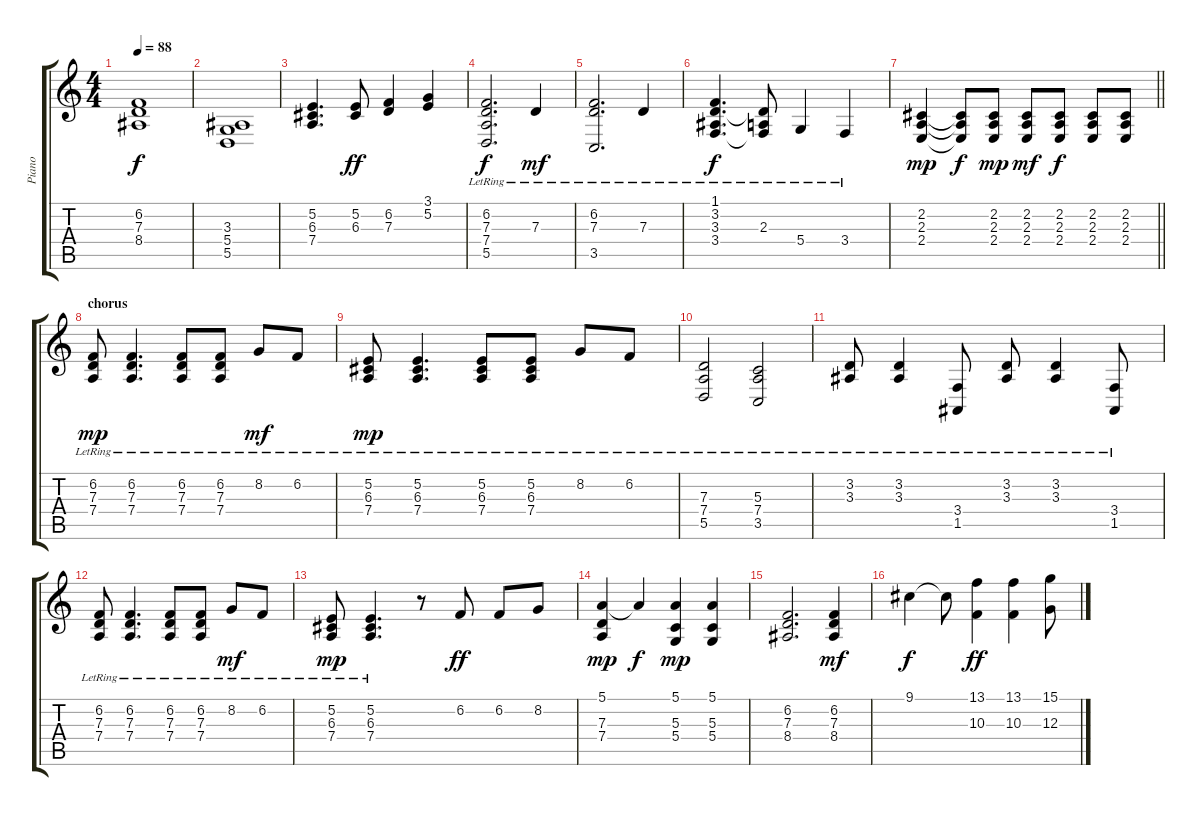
\track ("Piano" "Piano") {instrument acousticgrandpiano}
\staff {score tabs}
\tuning (E4 B3 G3 D3 A2 E2) {hide}
\ts (4 4)
\tempo 88
\clef g2
\ks c
(6.2 7.3 8.4).1{dy f} |
(3.3 5.4 5.5).1 |
(5.2 6.3 7.4).4{d} (5.2 6.3).8{dy ff} (6.2 7.3).4 (3.1 5.2).4 |
(6.2{lr} 7.3{lr} 7.4{lr} 5.5{lr}).2{d dy f} 7.3{lr}.4{dy mf} |
(6.2{lr} 7.3{lr} 3.5{lr}).2{d} 7.3{lr}.4 |
(1.1{lr} 3.2{lr} 3.3{lr} 3.4{lr}).4{d dy f} (3.2{t} 2.3{lr} 3.4{t}).8 5.4{lr}.4 3.4{lr}.4 |
\barLineRight lightlight
(2.2 2.3 2.4).4{dy mp} (2.2{t} 2.3{t} 2.4{t}).8{dy f} (2.2 2.3 2.4).8{dy mp} (2.2 2.3 2.4).8{dy mf} (2.2 2.3 2.4).8{dy f} (2.2 2.3 2.4).8 (2.2 2.3 2.4).8 |
\section ("" "chorus")
(6.2{lr} 7.3{lr} 7.4{lr}).8{dy mp} (6.2{lr} 7.3{lr} 7.4{lr}).4{d} (6.2{lr} 7.3{lr} 7.4{lr}).8 (6.2{lr} 7.3{lr} 7.4{lr}).8 8.2{lr}.8{dy mf} 6.2{lr}.8 |
(5.2{lr} 6.3{lr} 7.4{lr}).8{dy mp} (5.2{lr} 6.3{lr} 7.4{lr}).4{d} (5.2{lr} 6.3{lr} 7.4{lr}).8 (5.2{lr} 6.3{lr} 7.4{lr}).8 8.2{lr}.8 6.2{lr}.8 |
(7.3{lr} 7.4{lr} 5.5{lr}).2 (5.3{lr} 7.4{lr} 3.5{lr}).2 |
(3.2{lr} 3.3{lr}).8 (3.2{lr} 3.3{lr}).4 (3.4{lr} 1.5{lr}).8 (3.2{lr} 3.3{lr}).8 (3.2{lr} 3.3{lr}).4 (3.4{lr} 1.5{lr}).8 |
(6.2{lr} 7.3{lr} 7.4{lr}).8 (6.2{lr} 7.3{lr} 7.4{lr}).4{d} (6.2{lr} 7.3{lr} 7.4{lr}).8 (6.2{lr} 7.3{lr} 7.4{lr}).8 8.2{lr}.8{dy mf} 6.2{lr}.8 |
(5.2{lr} 6.3{lr} 7.4{lr}).8{dy mp} (5.2{lr} 6.3{lr} 7.4{lr}).4{d} r.8 6.2.8{dy ff} 6.2.8 8.2.8 |
(5.1 7.3 7.4).4{dy mp} 5.1{t}.4{dy f} (5.1 5.3 5.4).4{dy mp} (5.1 5.3 5.4).4 |
(6.2 7.3 8.4).2{d} (6.2 7.3 8.4).4{dy mf} |
9.1.4{dy f} 9.1{t}.8 (13.1 10.3).4{dy ff} (13.1 10.3).4 (15.1 12.3).8
